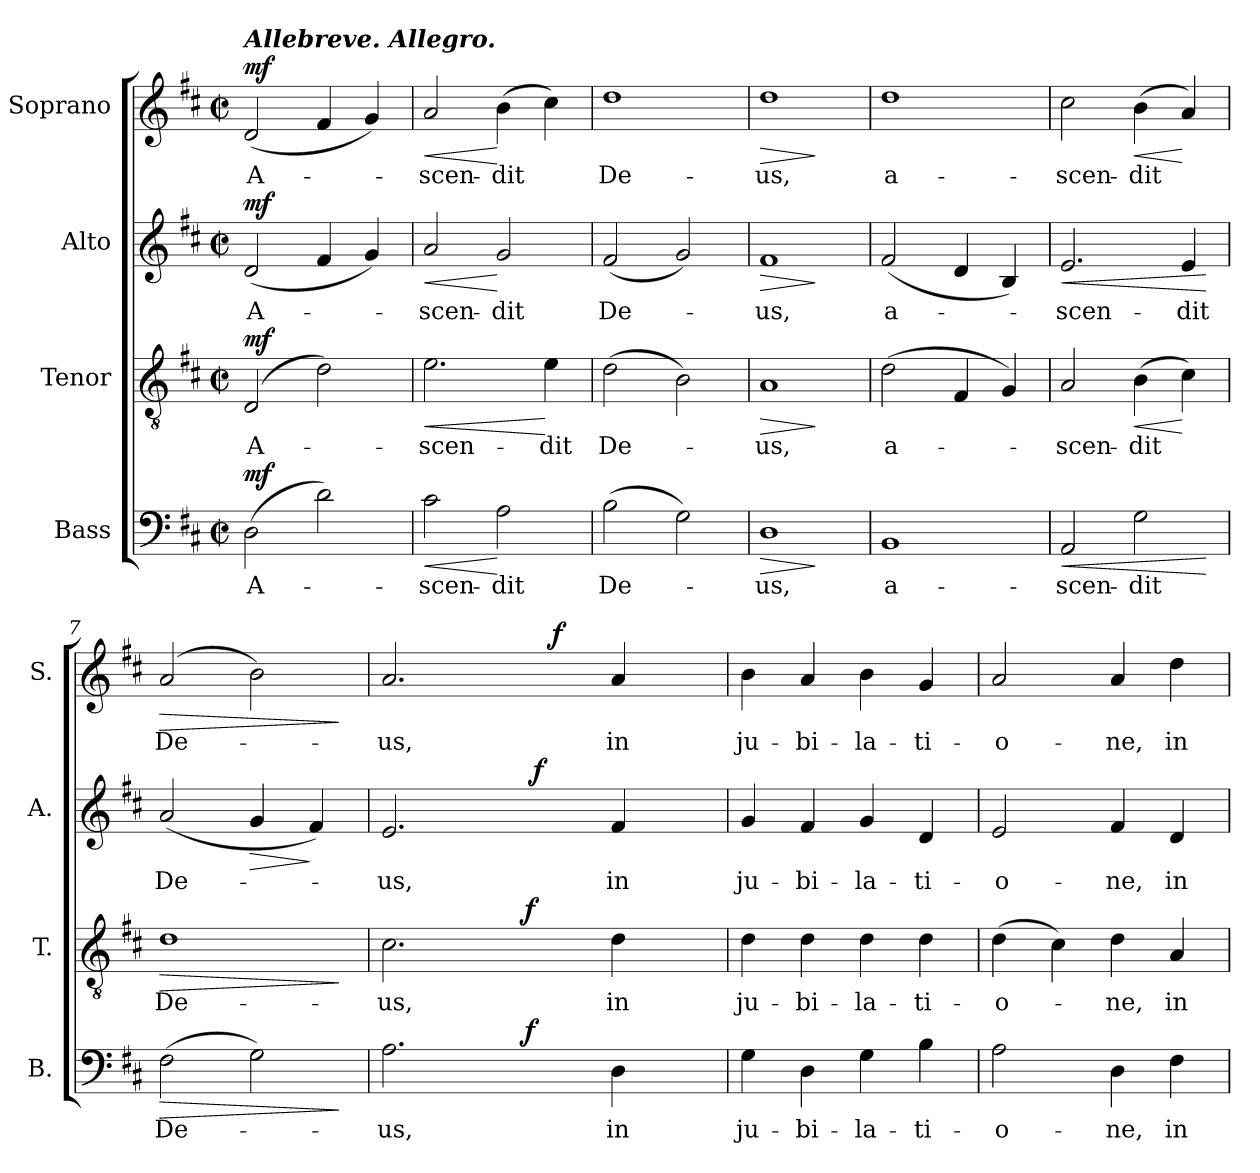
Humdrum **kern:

**kern	**text	**dynam	**kern	**text	**dynam	**kern	**text	**dynam	**kern	**text	**dynam
*part4	*part4	*part4	*part3	*part3	*part3	*part2	*part2	*part2	*part1	*part1	*part1
*staff4	*staff4	*staff4	*staff3	*staff3	*staff3	*staff2	*staff2	*staff2	*staff1	*staff1	*staff1
*I"Bass	*	*	*I"Tenor	*	*	*I"Alto	*	*	*I"Soprano	*	*
*I'B.	*	*	*I'T.	*	*	*I'A.	*	*	*I'S.	*	*
!!LO:PB:g=z
*clefF4	*	*	*clefGv2	*	*	*clefG2	*	*	*clefG2	*	*
*	*	*	*ITrd7c12	*	*	*	*	*	*	*	*
*k[f#c#]	*	*	*k[f#c#]	*	*	*k[f#c#]	*	*	*k[f#c#]	*	*
*D:	*	*	*D:	*	*	*D:	*	*	*D:	*	*
*M2/2	*	*	*M2/2	*	*	*M2/2	*	*	*M2/2	*	*
*met(c|)	*	*	*met(c|)	*	*	*met(c|)	*	*	*met(c|)	*	*
*MM120	*	*	*MM120	*	*	*MM120	*	*	*MM120	*	*
=1	=1	=1	=1	=1	=1	=1	=1	=1	=1	=1	=1
!	!LO:LY:b:color=#000000	!	!	!	!	!	!	!	!	!	!
!	!	!	!	!LO:LY:b:color=#000000	!	!	!	!	!	!	!
!	!	!	!	!	!	!	!LO:LY:b:color=#000000	!	!	!	!
!	!	!	!	!	!	!	!	!	!LO:TX:a:Bi:t=Allebreve.   Allegro.	!	!
!	!	!	!	!	!	!	!	!	!	!LO:LY:b:color=#000000	!
(2Di\	A-	mf	(2DDi/	A-	mf	(2di/	A-	mf	(2di/	A-	mf
2di\)	.	.	2Di\)	.	.	4f#i/	.	.	4f#i/	.	.
.	.	.	.	.	.	4gi/)	.	.	4gi/)	.	.
=2	=2	=2	=2	=2	=2	=2	=2	=2	=2	=2	=2
!	!LO:LY:b:color=#000000	!LO:HP:b	!	!	!	!	!	!	!	!	!
!	!	!	!	!LO:LY:b:color=#000000	!LO:HP:b	!	!	!	!	!	!
!	!	!	!	!	!	!	!LO:LY:b:color=#000000	!LO:HP:b	!	!	!
!	!	!	!	!	!	!	!	!	!	!LO:LY:b:color=#000000	!LO:HP:b
2c#i\	-scen-	<	2.Ei\	-scen-	<	2ai/	-scen-	<	2ai/	-scen-	<
!	!LO:LY:b:color=#000000	!	!	!	!	!	!	!	!	!	!
!	!	!	!	!	!	!	!LO:LY:b:color=#000000	!	!	!	!
!	!	!	!	!	!	!	!	!	!	!LO:LY:b:color=#000000	!
2Ai\	-dit	[	.	.	.	2gi/	-dit	[	(4bi\	-dit	[
!	!	!	!	!LO:LY:b:color=#000000	!	!	!	!	!	!	!
.	.	.	4Ei\	-dit	[	.	.	.	4cc#i\)	.	.
=3	=3	=3	=3	=3	=3	=3	=3	=3	=3	=3	=3
!	!LO:LY:b:color=#000000	!	!	!	!	!	!	!	!	!	!
!	!	!	!	!LO:LY:b:color=#000000	!	!	!	!	!	!	!
!	!	!	!	!	!	!	!LO:LY:b:color=#000000	!	!	!	!
!	!	!	!	!	!	!	!	!	!	!LO:LY:b:color=#000000	!
(2Bi\	De-	.	(2Di\	De-	.	(2f#i/	De-	.	1ddi	De-	.
2Gi\)	.	.	2BBi\)	.	.	2gi/)	.	.	.	.	.
=4	=4	=4	=4	=4	=4	=4	=4	=4	=4	=4	=4
!	!LO:LY:b:color=#000000	!LO:HP:b	!	!	!	!	!	!	!	!	!
!	!	!	!	!LO:LY:b:color=#000000	!LO:HP:b	!	!	!	!	!	!
!	!	!	!	!	!	!	!LO:LY:b:color=#000000	!LO:HP:b	!	!	!
!	!	!	!	!	!	!	!	!	!	!LO:LY:b:color=#000000	!LO:HP:b
1Di	-us,	>	1AAi	-us,	>	1f#i	-us,	>	1ddi	-us,	>
.	.	]	.	.	]	.	.	]	.	.	]
=5	=5	=5	=5	=5	=5	=5	=5	=5	=5	=5	=5
!	!LO:LY:b:color=#000000	!	!	!	!	!	!	!	!	!	!
!	!	!	!	!LO:LY:b:color=#000000	!	!	!	!	!	!	!
!	!	!	!	!	!	!	!LO:LY:b:color=#000000	!	!	!	!
!	!	!	!	!	!	!	!	!	!	!LO:LY:b:color=#000000	!
1BBi	a-	.	(2Di\	a-	.	(2f#i/	a-	.	1ddi	a-	.
.	.	.	4FF#i/	.	.	4di/	.	.	.	.	.
.	.	.	4GGi/)	.	.	4Bi/)	.	.	.	.	.
=6	=6	=6	=6	=6	=6	=6	=6	=6	=6	=6	=6
!	!LO:LY:b:color=#000000	!LO:HP:b	!	!	!	!	!	!	!	!	!
!	!	!	!	!LO:LY:b:color=#000000	!	!	!	!	!	!	!
!	!	!	!	!	!	!	!LO:LY:b:color=#000000	!LO:HP:b	!	!	!
!	!	!	!	!	!	!	!	!	!	!LO:LY:b:color=#000000	!
2AAi/	-scen-	<	2AAi/	-scen-	.	2.ei/	-scen-	<	2cc#i\	-scen-	.
!	!LO:LY:b:color=#000000	!	!	!	!	!	!	!	!	!	!
!	!	!	!	!LO:LY:b:color=#000000	!LO:HP:b	!	!	!	!	!	!
!	!	!	!	!	!	!	!	!	!	!LO:LY:b:color=#000000	!LO:HP:b
2Gi\	-dit	.	(4BBi\	-dit	<	.	.	.	(4bi\	-dit	<
!	!	!	!	!	!	!	!LO:LY:b:color=#000000	!	!	!	!
.	.	.	4C#i\)	.	[	4ei/	-dit	.	4ai/)	.	[
.	.	[	.	.	.	.	.	[	.	.	.
!!LO:LB:g=z
=7	=7	=7	=7	=7	=7	=7	=7	=7	=7	=7	=7
!	!LO:LY:b:color=#000000	!LO:HP:b	!	!	!	!	!	!	!	!	!
!	!	!	!	!LO:LY:b:color=#000000	!LO:HP:b	!	!	!	!	!	!
!	!	!	!	!	!	!	!LO:LY:b:color=#000000	!	!	!	!
!	!	!	!	!	!	!	!	!	!	!LO:LY:b:color=#000000	!LO:HP:b
(2F#i\	De-	>	1Di	De-	>	(2ai/	De-	.	(2ai/	De-	>
!	!	!	!	!	!	!	!	!LO:HP:b	!	!	!
2Gi\)	.	.	.	.	.	4gi/	.	>	2bi\)	.	.
.	.	.	.	.	.	4f#i/)	.	]	.	.	.
.	.	]	.	.	]	.	.	.	.	.	]
=8	=8	=8	=8	=8	=8	=8	=8	=8	=8	=8	=8
!	!LO:LY:b:color=#000000	!	!	!	!	!	!	!	!	!	!
!	!	!	!	!LO:LY:b:color=#000000	!	!	!	!	!	!	!
!	!	!	!	!	!	!	!LO:LY:b:color=#000000	!	!	!	!
!	!	!	!	!	!	!	!	!	!	!LO:LY:b:color=#000000	!
*^	*	*	*^	*	*	*^	*	*	*^	*	*
2.Ai\	4ryy	-us,	.	2.C#i\	4ryy	-us,	.	2.ei/	4ryy	-us,	.	2.ai/	2ryy	-us,	.
.	8ryy	.	.	.	8ryy	.	.	.	8ryy	.	.	.	.	.	.
.	16ryy	.	.	.	16ryy	.	.	.	16ryy	.	.	.	.	.	.
.	32ryy	.	.	.	32ryy	.	.	.	32ryy	.	.	.	.	.	.
.	512.ryy	.	.	.	512.ryy	.	.	.	128ryy	.	.	.	.	.	.
.	2ryy	.	f	.	2ryy	.	f	.	.	.	.	.	.	.	.
.	.	.	.	.	.	.	.	.	512.ryy	.	.	.	.	.	.
.	.	.	.	.	.	.	.	.	2ryy	.	f	.	.	.	.
.	.	.	.	.	.	.	.	.	.	.	.	.	256.ryy	.	.
.	.	.	.	.	.	.	.	.	.	.	.	.	4ryy	.	f
!	!	!LO:LY:b:color=#000000	!	!	!	!	!	!	!	!	!	!	!	!	!
!	!	!	!	!	!	!LO:LY:b:color=#000000	!	!	!	!	!	!	!	!	!
!	!	!	!	!	!	!	!	!	!	!LO:LY:b:color=#000000	!	!	!	!	!
!	!	!	!	!	!	!	!	!	!	!	!	!	!	!LO:LY:b:color=#000000	!
4Di\	.	in	.	4Di\	.	in	.	4f#i/	.	in	.	4ai/	.	in	.
.	.	.	.	.	.	.	.	.	.	.	.	.	8ryy	.	.
.	.	.	.	.	.	.	.	.	.	.	.	.	16ryy	.	.
.	.	.	.	.	.	.	.	.	.	.	.	.	32ryy	.	.
.	64ryy	.	.	.	64ryy	.	.	.	.	.	.	.	.	.	.
.	.	.	.	.	.	.	.	.	.	.	.	.	64ryy	.	.
.	.	.	.	.	.	.	.	.	64ryy	.	.	.	.	.	.
.	128ryy	.	.	.	128ryy	.	.	.	.	.	.	.	.	.	.
.	.	.	.	.	.	.	.	.	.	.	.	.	128ryy	.	.
.	256ryy	.	.	.	256ryy	.	.	.	256ryy	.	.	.	.	.	.
.	.	.	.	.	.	.	.	.	.	.	.	.	512ryy	.	.
.	1024ryy	.	.	.	1024ryy	.	.	.	1024ryy	.	.	.	.	.	.
*v	*v	*	*	*	*	*	*	*v	*v	*	*	*v	*v	*	*
*	*	*	*v	*v	*	*	*	*	*	*	*	*
=9	=9	=9	=9	=9	=9	=9	=9	=9	=9	=9	=9
*^	*	*	*^	*	*	*^	*	*	*^	*	*
!	!	!LO:LY:b:color=#000000	!	!	!	!	!	!	!	!	!	!	!	!	!
*v	*v	*	*	*	*	*	*	*v	*v	*	*	*v	*v	*	*
*	*	*	*v	*v	*	*	*	*	*	*	*	*
*^	*	*	*^	*	*	*^	*	*	*^	*	*
!	!	!	!	!	!	!LO:LY:b:color=#000000	!	!	!	!	!	!	!	!	!
*v	*v	*	*	*	*	*	*	*v	*v	*	*	*v	*v	*	*
*	*	*	*v	*v	*	*	*	*	*	*	*	*
*^	*	*	*^	*	*	*^	*	*	*^	*	*
!	!	!	!	!	!	!	!	!	!	!LO:LY:b:color=#000000	!	!	!	!	!
*v	*v	*	*	*	*	*	*	*v	*v	*	*	*v	*v	*	*
*	*	*	*v	*v	*	*	*	*	*	*	*	*
*^	*	*	*^	*	*	*^	*	*	*^	*	*
!	!	!	!	!	!	!	!	!	!	!	!	!	!	!LO:LY:b:color=#000000	!
*v	*v	*	*	*	*	*	*	*v	*v	*	*	*v	*v	*	*
*	*	*	*v	*v	*	*	*	*	*	*	*	*
4Gi\	ju-	.	4Di\	ju-	.	4gi/	ju-	.	4bi\	ju-	.
!	!LO:LY:b:color=#000000	!	!	!	!	!	!	!	!	!	!
!	!	!	!	!LO:LY:b:color=#000000	!	!	!	!	!	!	!
!	!	!	!	!	!	!	!LO:LY:b:color=#000000	!	!	!	!
!	!	!	!	!	!	!	!	!	!	!LO:LY:b:color=#000000	!
4Di\	-bi-	.	4Di\	-bi-	.	4f#i/	-bi-	.	4ai/	-bi-	.
!	!LO:LY:b:color=#000000	!	!	!	!	!	!	!	!	!	!
!	!	!	!	!LO:LY:b:color=#000000	!	!	!	!	!	!	!
!	!	!	!	!	!	!	!LO:LY:b:color=#000000	!	!	!	!
!	!	!	!	!	!	!	!	!	!	!LO:LY:b:color=#000000	!
4Gi\	-la-	.	4Di\	-la-	.	4gi/	-la-	.	4bi\	-la-	.
!	!LO:LY:b:color=#000000	!	!	!	!	!	!	!	!	!	!
!	!	!	!	!LO:LY:b:color=#000000	!	!	!	!	!	!	!
!	!	!	!	!	!	!	!LO:LY:b:color=#000000	!	!	!	!
!	!	!	!	!	!	!	!	!	!	!LO:LY:b:color=#000000	!
4Bi\	-ti-	.	4Di\	-ti-	.	4di/	-ti-	.	4gi/	-ti-	.
=10	=10	=10	=10	=10	=10	=10	=10	=10	=10	=10	=10
!	!LO:LY:b:color=#000000	!	!	!	!	!	!	!	!	!	!
!	!	!	!	!LO:LY:b:color=#000000	!	!	!	!	!	!	!
!	!	!	!	!	!	!	!LO:LY:b:color=#000000	!	!	!	!
!	!	!	!	!	!	!	!	!	!	!LO:LY:b:color=#000000	!
2Ai\	-o-	.	(4Di\	-o-	.	2ei/	-o-	.	2ai/	-o-	.
.	.	.	4C#i\)	.	.	.	.	.	.	.	.
!	!LO:LY:b:color=#000000	!	!	!	!	!	!	!	!	!	!
!	!	!	!	!LO:LY:b:color=#000000	!	!	!	!	!	!	!
!	!	!	!	!	!	!	!LO:LY:b:color=#000000	!	!	!	!
!	!	!	!	!	!	!	!	!	!	!LO:LY:b:color=#000000	!
4Di\	-ne,	.	4Di\	-ne,	.	4f#i/	-ne,	.	4ai/	-ne,	.
!	!LO:LY:b:color=#000000	!	!	!	!	!	!	!	!	!	!
!	!	!	!	!LO:LY:b:color=#000000	!	!	!	!	!	!	!
!	!	!	!	!	!	!	!LO:LY:b:color=#000000	!	!	!	!
!	!	!	!	!	!	!	!	!	!	!LO:LY:b:color=#000000	!
4F#i\	in	.	4AAi/	in	.	4di/	in	.	4ddi\	in	.
=	=	=	=	=	=	=	=	=	=	=	=
*-	*-	*-	*-	*-	*-	*-	*-	*-	*-	*-	*-
